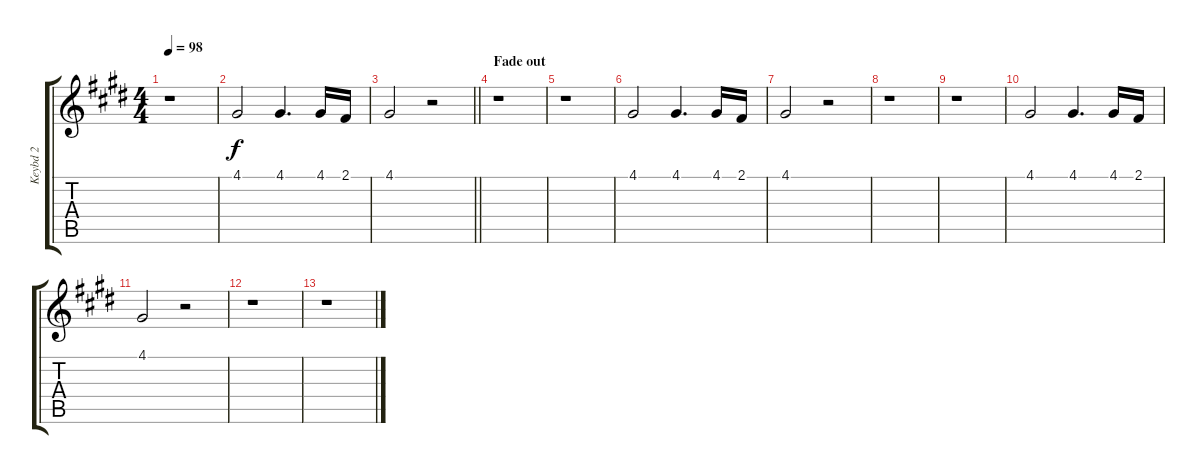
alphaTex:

\track ("Keybd 2" "Keybd 2") {instrument trumpet}
\staff {score tabs}
\tuning (E4 B3 G3 D3 A2 E2) {hide}
\ts (4 4)
\tempo 98
\clef g2
\ks c#minor
r.1{dy f} |
4.1.2 4.1.4{d} 4.1.16 2.1.16 |
\barLineRight lightlight
4.1.2 r.2 |
\section ("" "Fade out")
r.1 |
r.1 |
4.1.2 4.1.4{d} 4.1.16 2.1.16 |
4.1.2 r.2 |
r.1 |
r.1 |
4.1.2 4.1.4{d} 4.1.16 2.1.16 |
4.1.2 r.2 |
r.1 |
r.1
